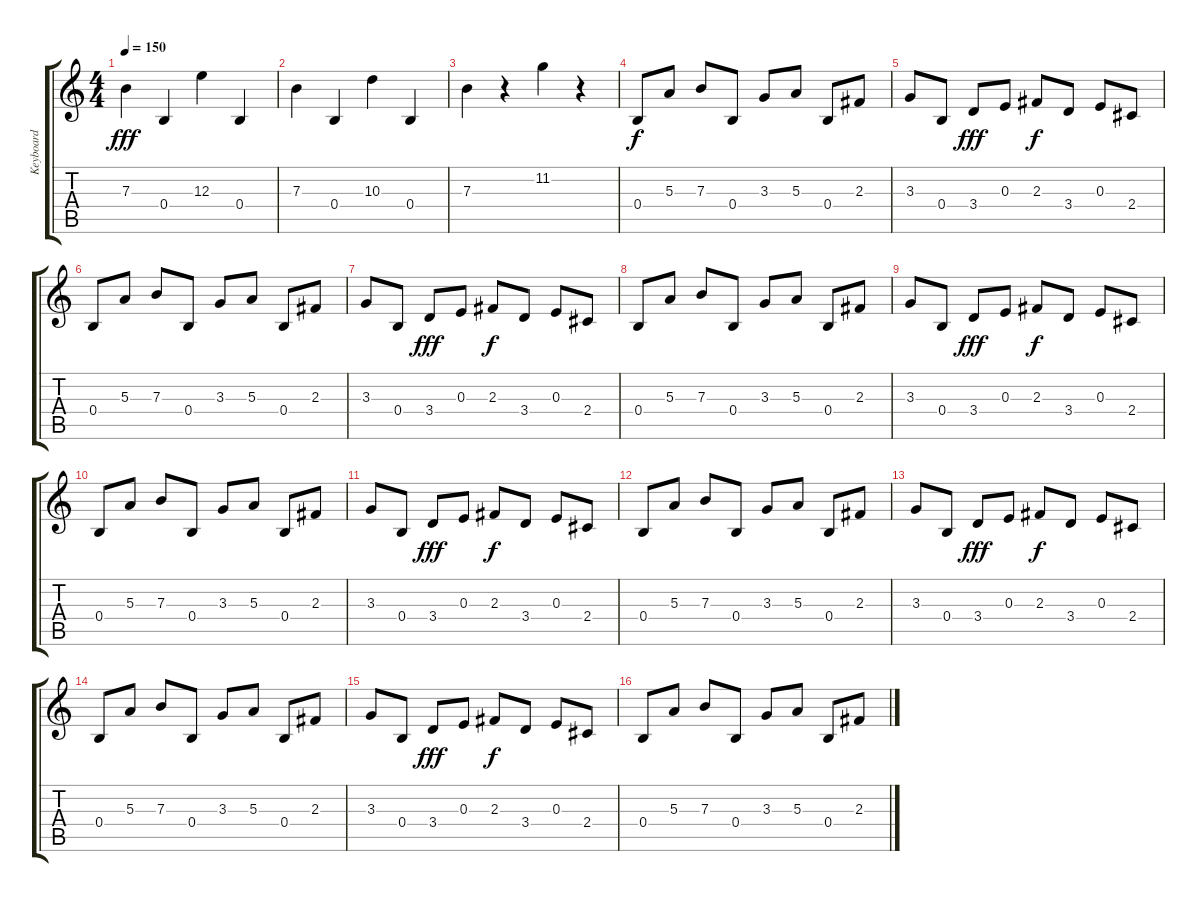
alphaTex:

\track ("Keyboard" "Keyboard") {instrument brightacousticpiano}
\staff {score tabs}
\tuning (Db5 Ab4 E4 B3 Gb3 B2) {hide}
\ts (4 4)
\tempo 150
\clef g2
\ks c
7.3.4{dy fff} 0.4.4 12.3.4 0.4.4 |
7.3.4 0.4.4 10.3.4 0.4.4 |
7.3.4 r.4 11.2.4 r.4 |
0.4.8{dy f} 5.3.8 7.3.8 0.4.8 3.3.8 5.3.8 0.4.8 2.3.8 |
3.3.8 0.4.8 3.4.8{dy fff} 0.3.8 2.3.8{dy f} 3.4.8 0.3.8 2.4.8 |
0.4.8 5.3.8 7.3.8 0.4.8 3.3.8 5.3.8 0.4.8 2.3.8 |
3.3.8 0.4.8 3.4.8{dy fff} 0.3.8 2.3.8{dy f} 3.4.8 0.3.8 2.4.8 |
0.4.8 5.3.8 7.3.8 0.4.8 3.3.8 5.3.8 0.4.8 2.3.8 |
3.3.8 0.4.8 3.4.8{dy fff} 0.3.8 2.3.8{dy f} 3.4.8 0.3.8 2.4.8 |
0.4.8 5.3.8 7.3.8 0.4.8 3.3.8 5.3.8 0.4.8 2.3.8 |
3.3.8 0.4.8 3.4.8{dy fff} 0.3.8 2.3.8{dy f} 3.4.8 0.3.8 2.4.8 |
0.4.8 5.3.8 7.3.8 0.4.8 3.3.8 5.3.8 0.4.8 2.3.8 |
3.3.8 0.4.8 3.4.8{dy fff} 0.3.8 2.3.8{dy f} 3.4.8 0.3.8 2.4.8 |
0.4.8 5.3.8 7.3.8 0.4.8 3.3.8 5.3.8 0.4.8 2.3.8 |
3.3.8 0.4.8 3.4.8{dy fff} 0.3.8 2.3.8{dy f} 3.4.8 0.3.8 2.4.8 |
0.4.8 5.3.8 7.3.8 0.4.8 3.3.8 5.3.8 0.4.8 2.3.8
